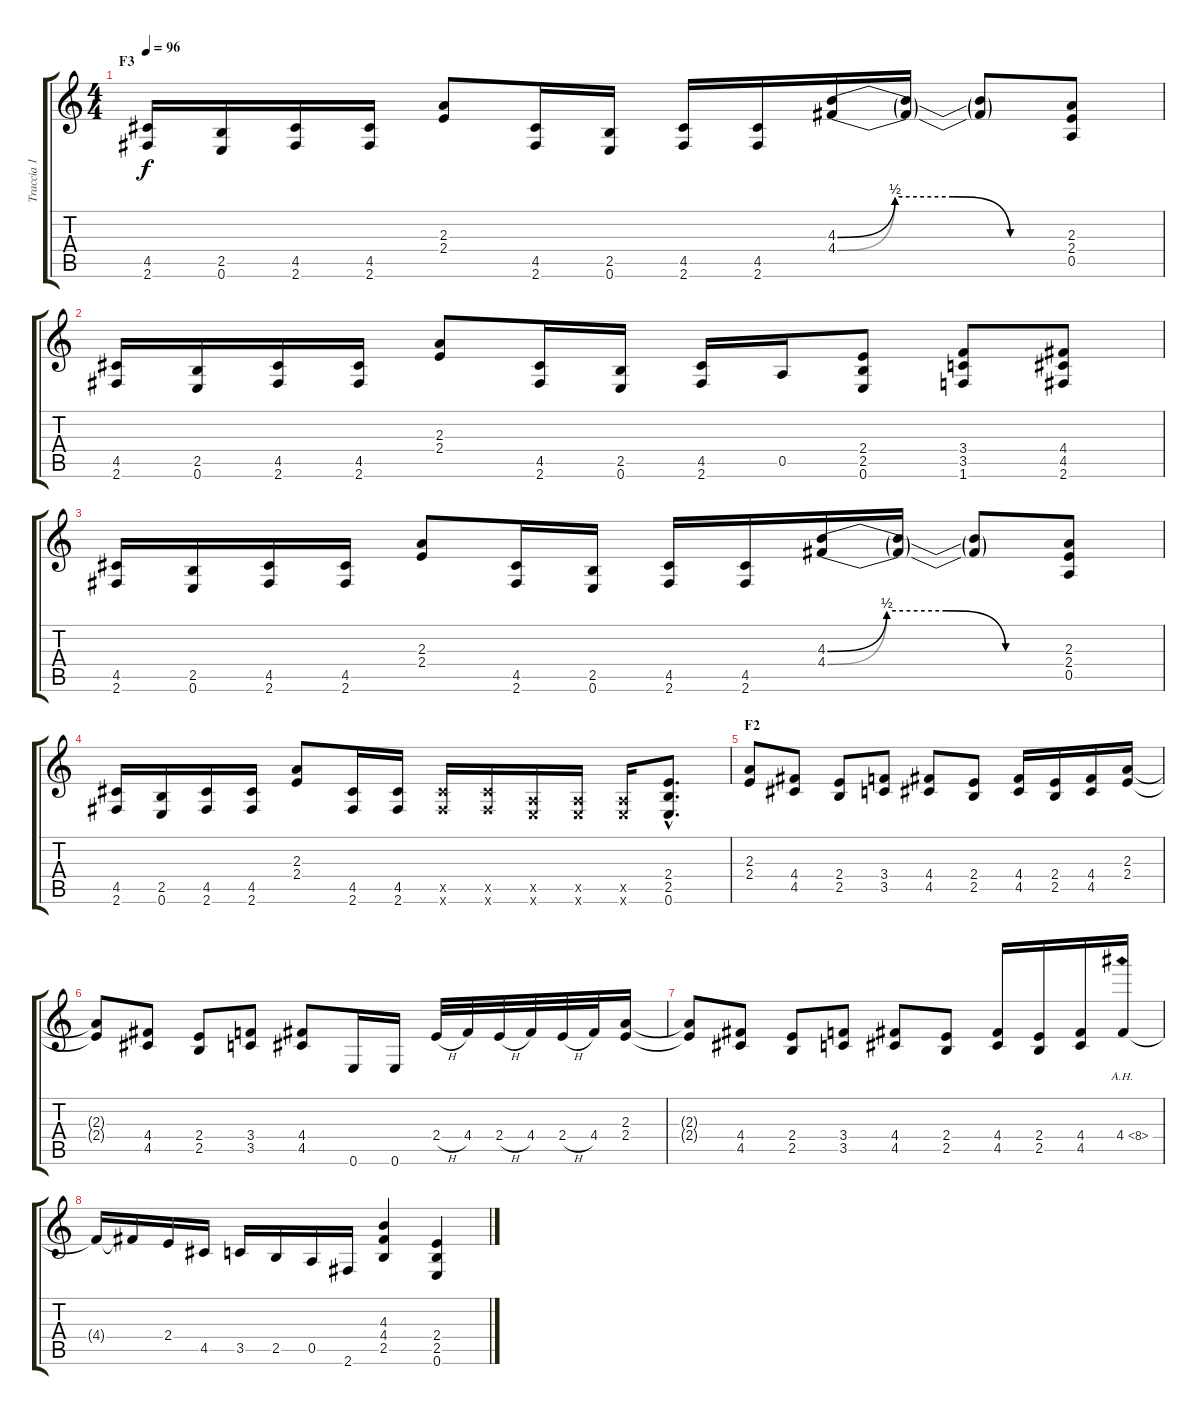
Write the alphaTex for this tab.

\track ("Traccia 1" "Traccia 1") {instrument overdrivenguitar}
\staff {score tabs}
\tuning (E4 B3 G3 D3 A2 E2) {hide}
\ts (4 4)
\section ("" "F3")
\tempo 96
\clef g2
\ks c
(4.5 2.6).16{dy f} (2.5 0.6).16 (4.5 2.6).16 (4.5 2.6).16 (2.3 2.4).8 (4.5 2.6).16 (2.5 0.6).16 (4.5 2.6).16 (4.5 2.6).16 (4.3{be (custom 0 0 15 2 30 2 45 0 60 0)} 4.4{be (custom 0 0 15 2 30 2 45 0 60 0)}).16 (4.3{t} 4.4{t}).16 (4.3{t} 4.4{t}).8 (2.3 2.4 0.5).8 |
(4.5 2.6).16 (2.5 0.6).16 (4.5 2.6).16 (4.5 2.6).16 (2.3 2.4).8 (4.5 2.6).16 (2.5 0.6).16 (4.5 2.6).16 0.5.16 (2.4 2.5 0.6).8 (3.4 3.5 1.6).8 (4.4 4.5 2.6).8 |
(4.5 2.6).16 (2.5 0.6).16 (4.5 2.6).16 (4.5 2.6).16 (2.3 2.4).8 (4.5 2.6).16 (2.5 0.6).16 (4.5 2.6).16 (4.5 2.6).16 (4.3{be (custom 0 0 15 2 30 2 45 0 60 0)} 4.4{be (custom 0 0 15 2 30 2 45 0 60 0)}).16 (4.3{t} 4.4{t}).16 (4.3{t} 4.4{t}).8 (2.3 2.4 0.5).8 |
(4.5 2.6).16 (2.5 0.6).16 (4.5 2.6).16 (4.5 2.6).16 (2.3 2.4).8 (4.5 2.6).16 (4.5 2.6).16 (4.5{x} 2.6{x}).16 (4.5{x} 2.6{x}).16 (0.5{x} 0.6{x}).16 (0.5{x} 0.6{x}).16 (0.5{x} 0.6{x}).16 (2.4{hac} 2.5{hac} 0.6{hac}).8{d} |
\section ("" "F2")
(2.3 2.4).8 (4.4 4.5).8 (2.4 2.5).8 (3.4 3.5).8 (4.4 4.5).8 (2.4 2.5).8 (4.4 4.5).16 (2.4 2.5).16 (4.4 4.5).16 (2.3 2.4).16 |
(2.3{t} 2.4{t}).8 (4.4 4.5).8 (2.4 2.5).8 (3.4 3.5).8 (4.4 4.5).8 0.6.16 0.6.16 2.4{h}.32 4.4.32 2.4{h}.32 4.4.32 2.4{h}.32 4.4.32 (2.3 2.4).16 |
(2.3{t} 2.4{t}).8 (4.4 4.5).8 (2.4 2.5).8 (3.4 3.5).8 (4.4 4.5).8 (2.4 2.5).8 (4.4 4.5).16 (2.4 2.5).16 (4.4 4.5).16 4.4{ah 4}.16 |
4.4{t}.16 4.4{t}.16 2.4.16 4.5.16 3.5.16 2.5.16 0.5.16 2.6.16 (4.3 4.4 2.5).4 (2.4 2.5 0.6).4
